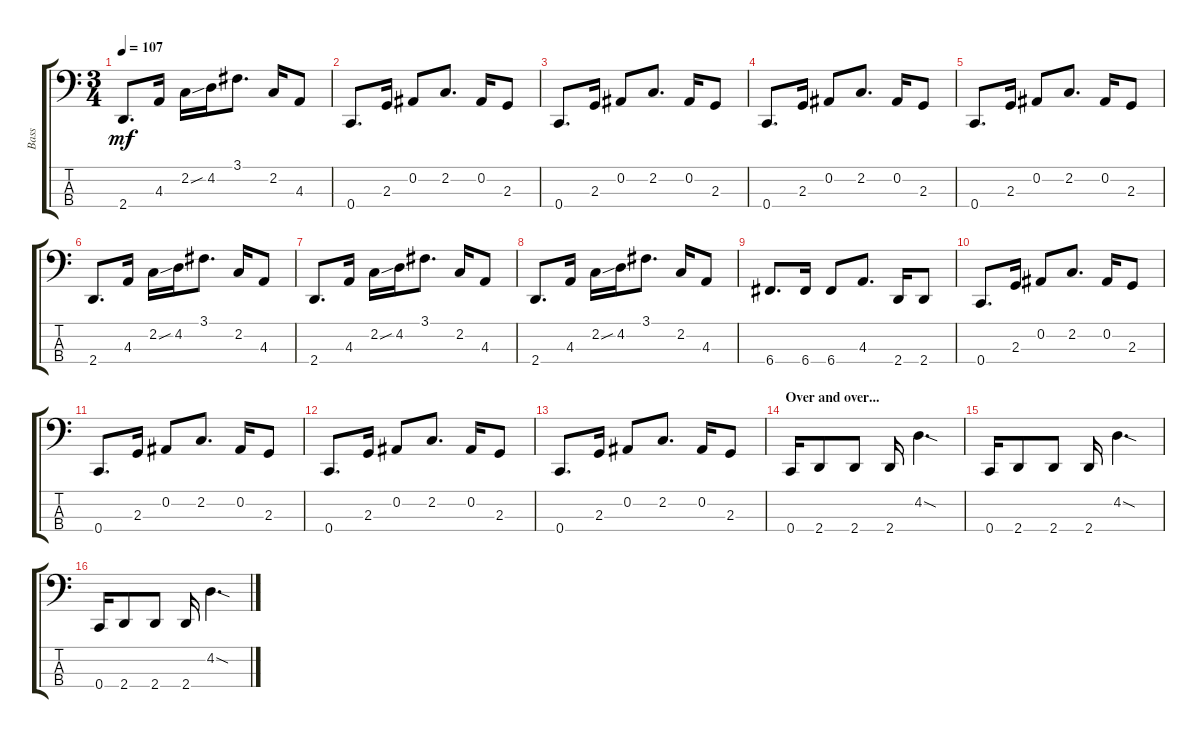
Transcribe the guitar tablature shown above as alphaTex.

\track ("Bass" "Bass") {instrument electricbassfinger}
\staff {score tabs}
\tuning (Eb2 Bb1 F1 C1) {hide}
\ts (3 4)
\tempo 107
\clef f4
\ks c
2.4.8{d dy mf} 4.3.16 2.2{sou}.16 4.2.16 3.1.8{d} 2.2.16 4.3.8 |
0.4.8{d} 2.3.16 0.2.8 2.2.8{d} 0.2.16 2.3.8 |
0.4.8{d} 2.3.16 0.2.8 2.2.8{d} 0.2.16 2.3.8 |
0.4.8{d} 2.3.16 0.2.8 2.2.8{d} 0.2.16 2.3.8 |
0.4.8{d} 2.3.16 0.2.8 2.2.8{d} 0.2.16 2.3.8 |
2.4.8{d} 4.3.16 2.2{sou}.16 4.2.16 3.1.8{d} 2.2.16 4.3.8 |
2.4.8{d} 4.3.16 2.2{sou}.16 4.2.16 3.1.8{d} 2.2.16 4.3.8 |
2.4.8{d} 4.3.16 2.2{sou}.16 4.2.16 3.1.8{d} 2.2.16 4.3.8 |
6.4.8{d} 6.4.16 6.4.8 4.3.8{d} 2.4.16 2.4.8 |
0.4.8{d} 2.3.16 0.2.8 2.2.8{d} 0.2.16 2.3.8 |
0.4.8{d} 2.3.16 0.2.8 2.2.8{d} 0.2.16 2.3.8 |
0.4.8{d} 2.3.16 0.2.8 2.2.8{d} 0.2.16 2.3.8 |
0.4.8{d} 2.3.16 0.2.8 2.2.8{d} 0.2.16 2.3.8 |
\section ("" "Over and over...")
0.4.16 2.4.8 2.4.8 2.4.16 4.2{sod}.4{d} |
0.4.16 2.4.8 2.4.8 2.4.16 4.2{sod}.4{d} |
0.4.16 2.4.8 2.4.8 2.4.16 4.2{sod}.4{d}
